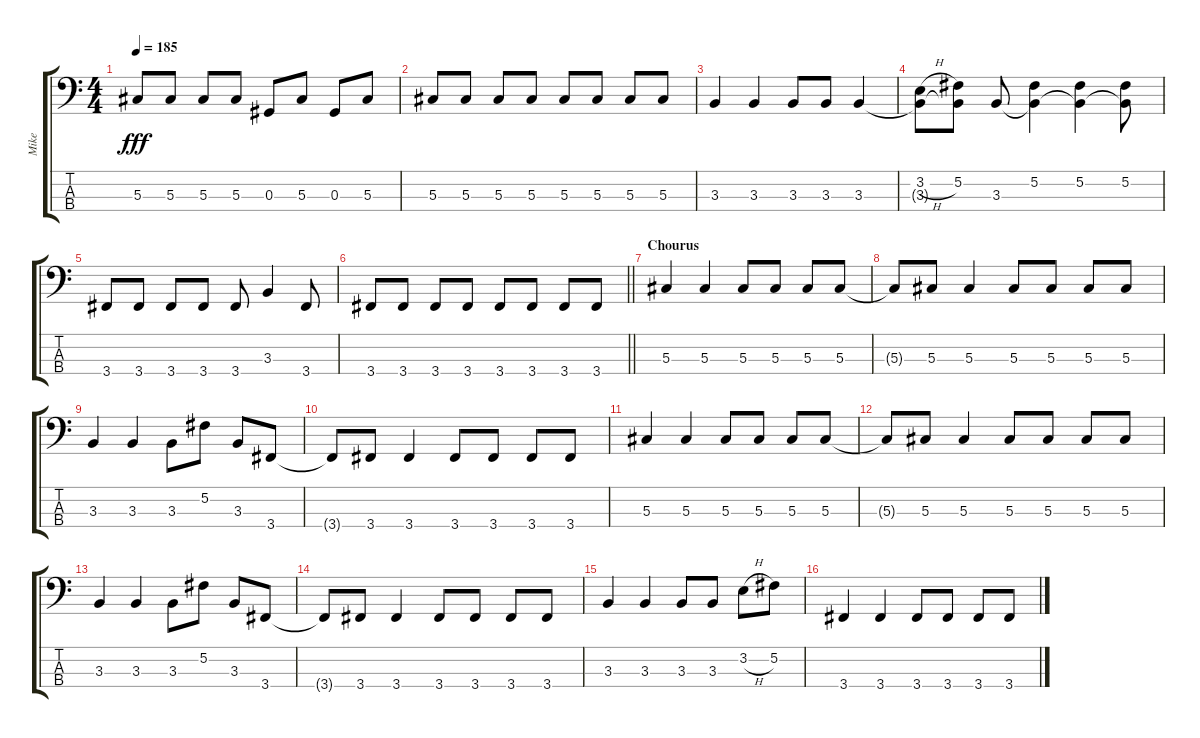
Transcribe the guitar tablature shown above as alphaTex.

\track ("Mike" "Mike") {instrument electricbasspick}
\staff {score tabs}
\tuning (Gb2 Db2 Ab1 Eb1) {hide}
\ts (4 4)
\tempo 185
\clef f4
\ks c
5.3.8{dy fff} 5.3.8 5.3.8 5.3.8 0.3.8 5.3.8 0.3.8 5.3.8 |
5.3.8 5.3.8 5.3.8 5.3.8 5.3.8 5.3.8 5.3.8 5.3.8 |
3.3.4 3.3.4 3.3.8 3.3.8 3.3.4 |
(3.2{h} 3.3{t}).8 (5.2 3.3{t}).8 3.3.8 (5.2 3.3{t}).4 (5.2 3.3{t}).4 (5.2 3.3{t}).8 |
3.4.8 3.4.8 3.4.8 3.4.8 3.4.8 3.3.4 3.4.8 |
\barLineRight lightlight
3.4.8 3.4.8 3.4.8 3.4.8 3.4.8 3.4.8 3.4.8 3.4.8 |
\section ("" "Chourus")
5.3.4 5.3.4 5.3.8 5.3.8 5.3.8 5.3.8 |
5.3{t}.8 5.3.8 5.3.4 5.3.8 5.3.8 5.3.8 5.3.8 |
3.3.4 3.3.4 3.3.8 5.2.8 3.3.8 3.4.8 |
3.4{t}.8 3.4.8 3.4.4 3.4.8 3.4.8 3.4.8 3.4.8 |
5.3.4 5.3.4 5.3.8 5.3.8 5.3.8 5.3.8 |
5.3{t}.8 5.3.8 5.3.4 5.3.8 5.3.8 5.3.8 5.3.8 |
3.3.4 3.3.4 3.3.8 5.2.8 3.3.8 3.4.8 |
3.4{t}.8 3.4.8 3.4.4 3.4.8 3.4.8 3.4.8 3.4.8 |
3.3.4 3.3.4 3.3.8 3.3.8 3.2{h}.8 5.2.8 |
3.4.4 3.4.4 3.4.8 3.4.8 3.4.8 3.4.8
